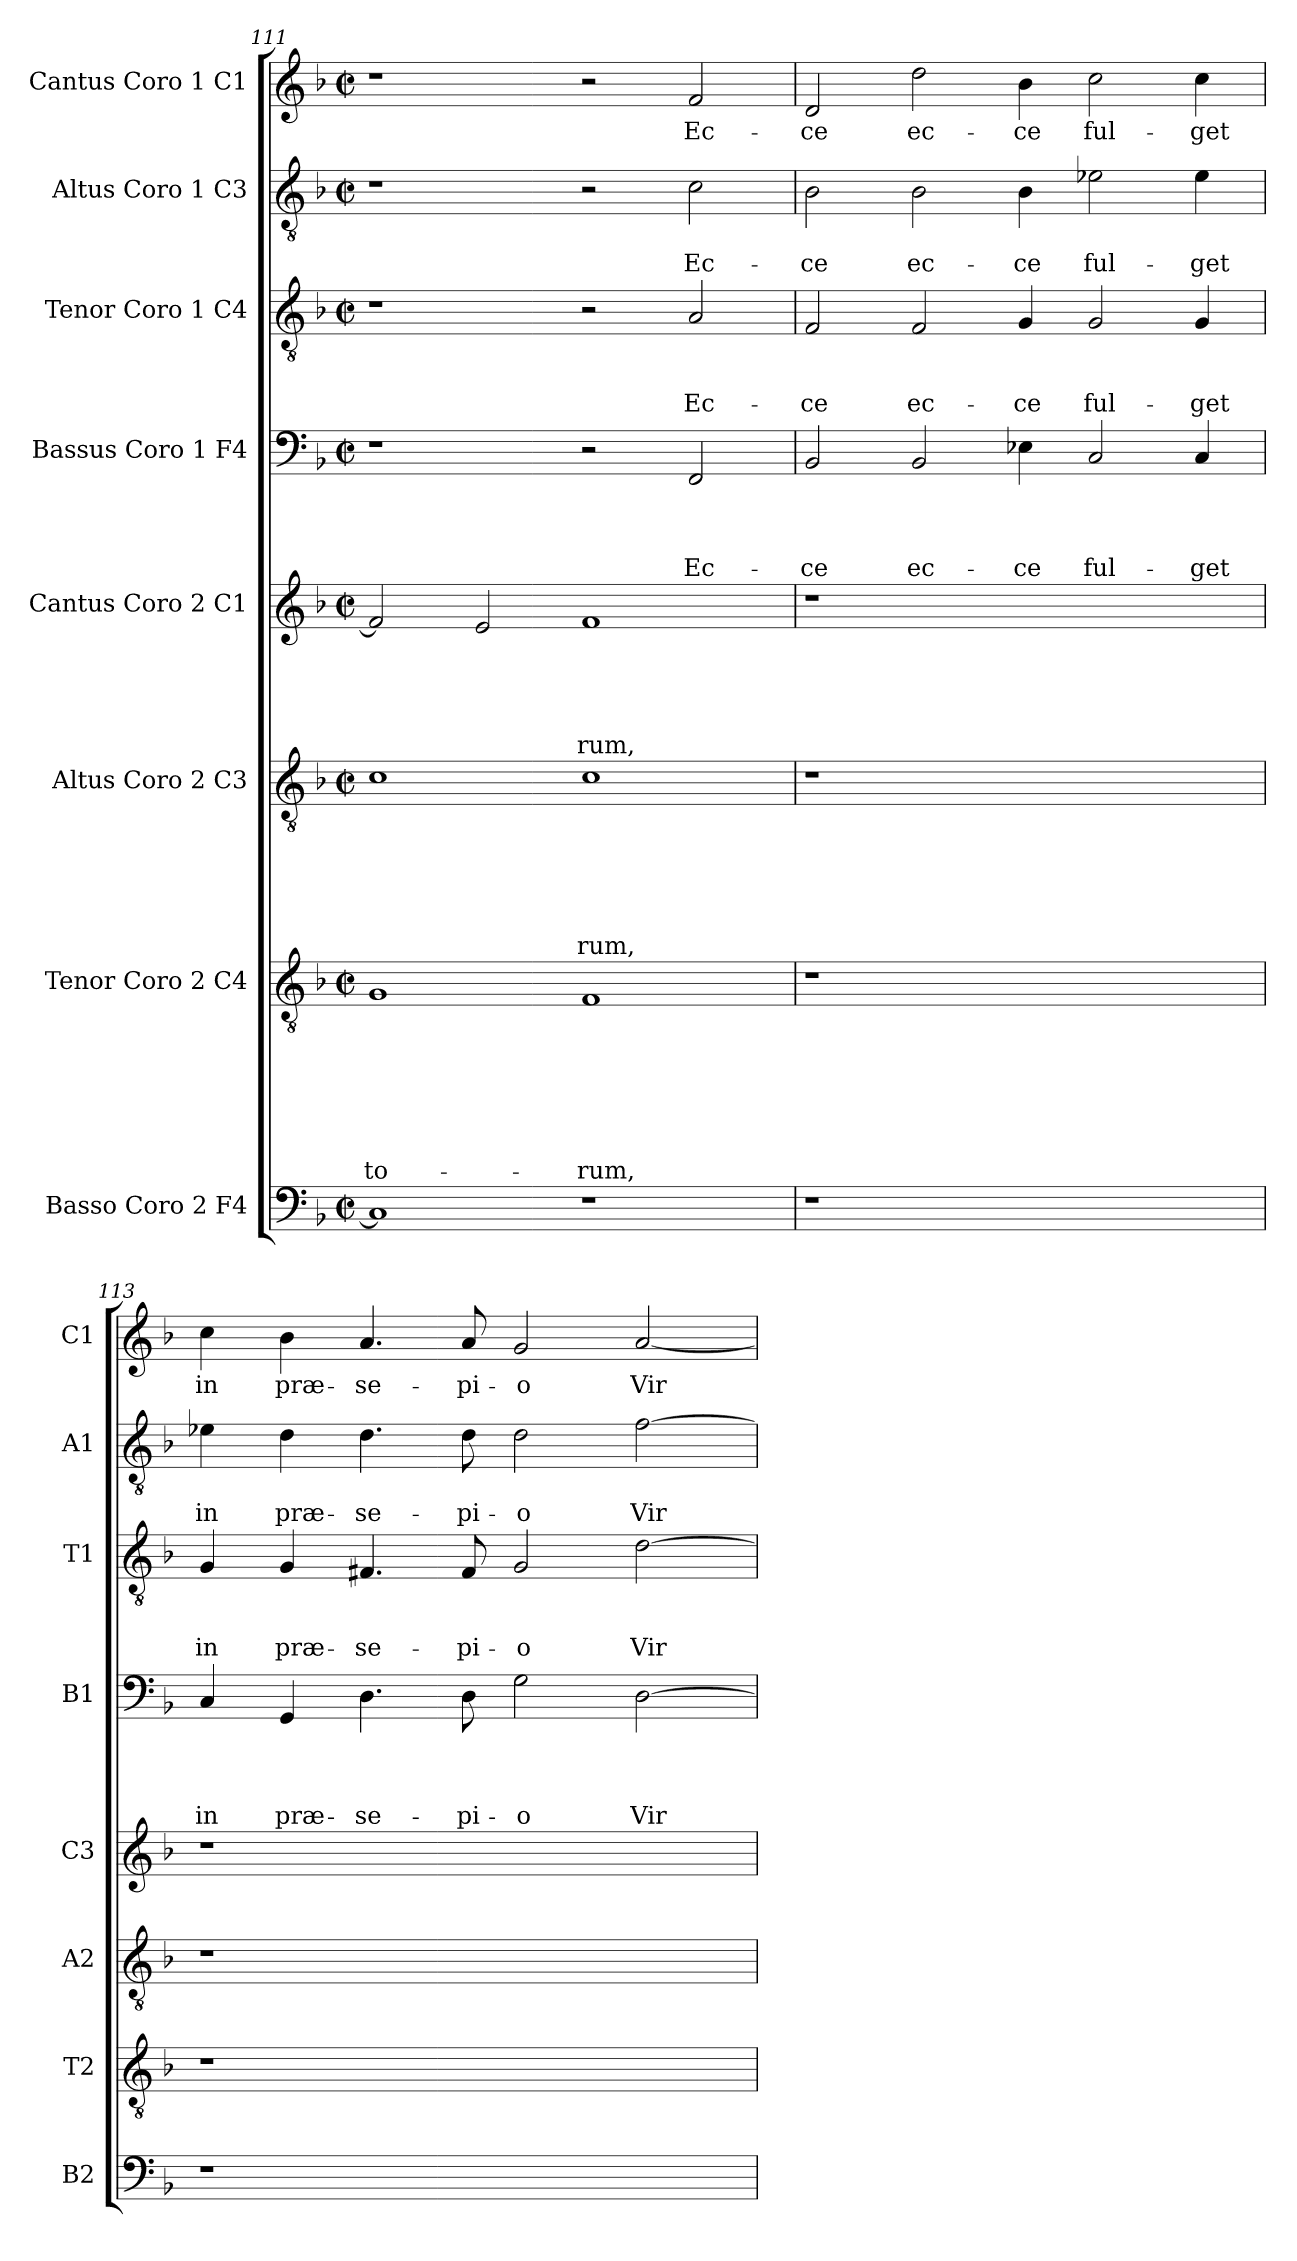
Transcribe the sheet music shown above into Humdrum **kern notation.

**kern	**kern	**text	**text	**text	**text	**text	**text	**text	**kern	**text	**text	**text	**text	**text	**text	**kern	**text	**text	**text	**text	**text	**kern	**text	**text	**text	**text	**kern	**text	**text	**text	**kern	**text	**text	**kern	**text
*part8	*part7	*part7	*part7	*part7	*part7	*part7	*part7	*part7	*part6	*part6	*part6	*part6	*part6	*part6	*part6	*part5	*part5	*part5	*part5	*part5	*part5	*part4	*part4	*part4	*part4	*part4	*part3	*part3	*part3	*part3	*part2	*part2	*part2	*part1	*part1
*staff8	*staff7	*staff7	*staff7	*staff7	*staff7	*staff7	*staff7	*staff7	*staff6	*staff6	*staff6	*staff6	*staff6	*staff6	*staff6	*staff5	*staff5	*staff5	*staff5	*staff5	*staff5	*staff4	*staff4	*staff4	*staff4	*staff4	*staff3	*staff3	*staff3	*staff3	*staff2	*staff2	*staff2	*staff1	*staff1
*I"Basso Coro 2 F4	*I"Tenor  Coro 2 C4	*	*	*	*	*	*	*	*I"Altus Coro 2 C3	*	*	*	*	*	*	*I"Cantus  Coro 2 C1	*	*	*	*	*	*I"Bassus  Coro 1 F4	*	*	*	*	*I"Tenor  Coro 1 C4	*	*	*	*I"Altus  Coro 1 C3	*	*	*I"Cantus  Coro 1 C1	*
*I'B2	*I'T2	*	*	*	*	*	*	*	*I'A2	*	*	*	*	*	*	*I'C3	*	*	*	*	*	*I'B1	*	*	*	*	*I'T1	*	*	*	*I'A1	*	*	*I'C1	*
!!LO:LB:g=z
*clefF4	*clefGv2	*	*	*	*	*	*	*	*clefGv2	*	*	*	*	*	*	*clefG2	*	*	*	*	*	*clefF4	*	*	*	*	*clefGv2	*	*	*	*clefGv2	*	*	*clefG2	*
*k[b-]	*k[b-]	*	*	*	*	*	*	*	*k[b-]	*	*	*	*	*	*	*k[b-]	*	*	*	*	*	*k[b-]	*	*	*	*	*k[b-]	*	*	*	*k[b-]	*	*	*k[b-]	*
*F:	*F:	*	*	*	*	*	*	*	*F:	*	*	*	*	*	*	*F:	*	*	*	*	*	*F:	*	*	*	*	*F:	*	*	*	*F:	*	*	*F:	*
*M2/2	*M2/2	*	*	*	*	*	*	*	*M2/2	*	*	*	*	*	*	*M2/2	*	*	*	*	*	*M2/2	*	*	*	*	*M2/2	*	*	*	*M2/2	*	*	*M2/2	*
*met(c|)	*met(c|)	*	*	*	*	*	*	*	*met(c|)	*	*	*	*	*	*	*met(c|)	*	*	*	*	*	*met(c|)	*	*	*	*	*met(c|)	*	*	*	*met(c|)	*	*	*met(c|)	*
=111	=111	=111	=111	=111	=111	=111	=111	=111	=111	=111	=111	=111	=111	=111	=111	=111	=111	=111	=111	=111	=111	=111	=111	=111	=111	=111	=111	=111	=111	=111	=111	=111	=111	=111	=111
1C]	1G	.	.	.	.	.	.	-to-	1c	.	.	.	.	.	.	2f/]	.	.	.	.	.	1r	.	.	.	.	1r	.	.	.	1r	.	.	1r	.
.	.	.	.	.	.	.	.	.	.	.	.	.	.	.	.	2e/	.	.	.	.	.	.	.	.	.	.	.	.	.	.	.	.	.	.	.
1r	1F	.	.	.	.	.	.	-rum,	1c	.	.	.	.	.	-rum,	1f	.	.	.	.	-rum,	2r	.	.	.	.	2r	.	.	.	2r	.	.	2r	.
.	.	.	.	.	.	.	.	.	.	.	.	.	.	.	.	.	.	.	.	.	.	2FF/	.	.	.	Ec-	2A/	.	.	Ec-	2c\	.	Ec-	2f/	Ec-
=112	=112	=112	=112	=112	=112	=112	=112	=112	=112	=112	=112	=112	=112	=112	=112	=112	=112	=112	=112	=112	=112	=112	=112	=112	=112	=112	=112	=112	=112	=112	=112	=112	=112	=112	=112
1r	1r	.	.	.	.	.	.	.	1r	.	.	.	.	.	.	1r	.	.	.	.	.	2BB-/	.	.	.	-ce	2F/	.	.	-ce	2B-\	.	-ce	2d/	-ce
.	.	.	.	.	.	.	.	.	.	.	.	.	.	.	.	.	.	.	.	.	.	2BB-/	.	.	.	ec-	2F/	.	.	ec-	2B-\	.	ec-	2dd\	ec-
1ryy	1ryy	.	.	.	.	.	.	.	1ryy	.	.	.	.	.	.	1ryy	.	.	.	.	.	4E-X\	.	.	.	-ce	4G/	.	.	-ce	4B-\	.	-ce	4b-\	-ce
.	.	.	.	.	.	.	.	.	.	.	.	.	.	.	.	.	.	.	.	.	.	2C/	.	.	.	ful-	2G/	.	.	ful-	2e-X\	.	ful-	2cc\	ful-
.	.	.	.	.	.	.	.	.	.	.	.	.	.	.	.	.	.	.	.	.	.	4C/	.	.	.	-get	4G/	.	.	-get	4e-\	.	-get	4cc\	-get
=113	=113	=113	=113	=113	=113	=113	=113	=113	=113	=113	=113	=113	=113	=113	=113	=113	=113	=113	=113	=113	=113	=113	=113	=113	=113	=113	=113	=113	=113	=113	=113	=113	=113	=113	=113
1r	1r	.	.	.	.	.	.	.	1r	.	.	.	.	.	.	1r	.	.	.	.	.	4C/	.	.	.	in	4G/	.	.	in	4e-X\	.	in	4cc\	in
.	.	.	.	.	.	.	.	.	.	.	.	.	.	.	.	.	.	.	.	.	.	4GG/	.	.	.	præ-	4G/	.	.	præ-	4d\	.	præ-	4b-\	præ-
.	.	.	.	.	.	.	.	.	.	.	.	.	.	.	.	.	.	.	.	.	.	4.D\	.	.	.	-se-	4.F#X/	.	.	-se-	4.d\	.	-se-	4.a/	-se-
.	.	.	.	.	.	.	.	.	.	.	.	.	.	.	.	.	.	.	.	.	.	8D\	.	.	.	-pi-	8F#/	.	.	-pi-	8d\	.	-pi-	8a/	-pi-
1ryy	1ryy	.	.	.	.	.	.	.	1ryy	.	.	.	.	.	.	1ryy	.	.	.	.	.	2G\	.	.	.	-o	2G/	.	.	-o	2d\	.	-o	2g/	-o
.	.	.	.	.	.	.	.	.	.	.	.	.	.	.	.	.	.	.	.	.	.	[2D\	.	.	.	Vir-	[2d\	.	.	Vir-	[2f\	.	Vir-	[2a/	Vir-
=	=	=	=	=	=	=	=	=	=	=	=	=	=	=	=	=	=	=	=	=	=	=	=	=	=	=	=	=	=	=	=	=	=	=	=
*-	*-	*-	*-	*-	*-	*-	*-	*-	*-	*-	*-	*-	*-	*-	*-	*-	*-	*-	*-	*-	*-	*-	*-	*-	*-	*-	*-	*-	*-	*-	*-	*-	*-	*-	*-
